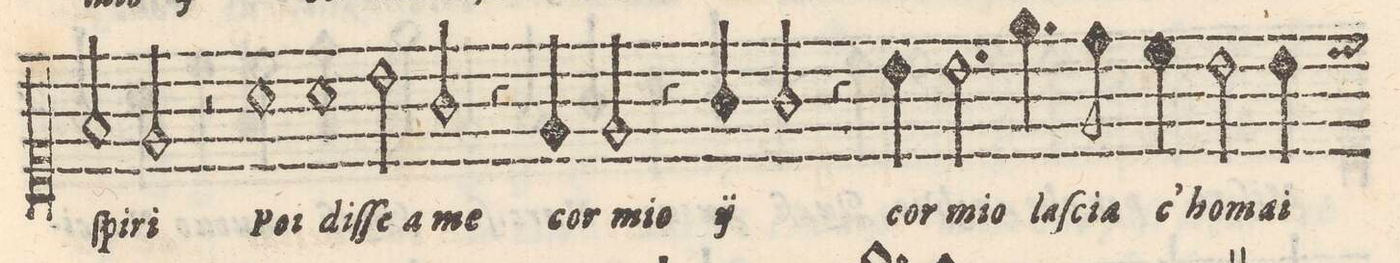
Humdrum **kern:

**kern	**text
*I"CANTO	*
*clefC1	*
*k[]	*
*met(c)	*
*M2/1	*
2f/	ſpi-
2e/	-ri
=14-	=14-
2r	.
1a	poi
1a\	diſ-
=15-	=15-
.	-ſe
2b\	a
2g/	me
4r	.
4e/	cor
=16-	=16-
2e/	mio
4r	.
4g/	/cor
2g/	mio/
4r	.
4b\	cor
=17-	=17-
2.b\	mio
4.ee\	laſ-
8dd\	-cia
4ccny\	c`ho-
2b\	-ma-
=18-	=18-
4b\	-a
*-	*-
